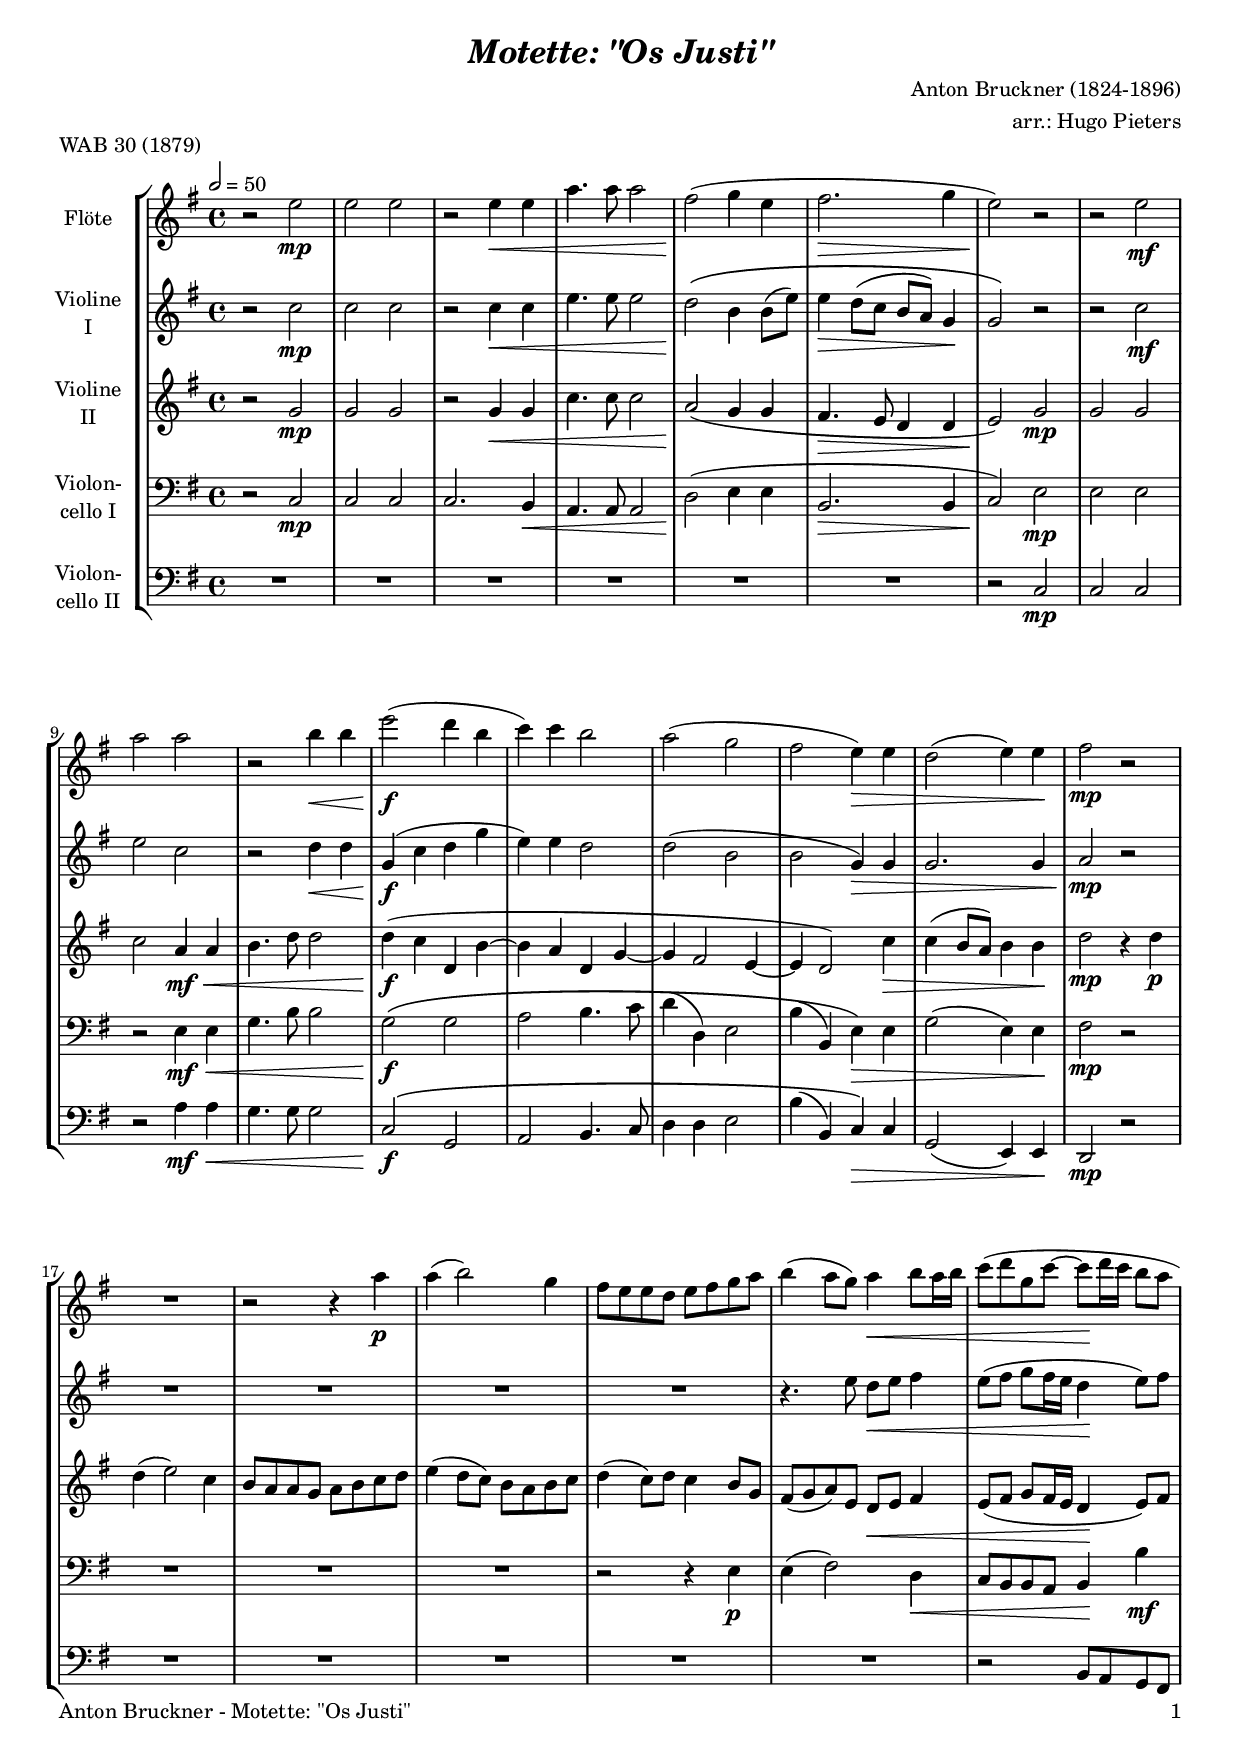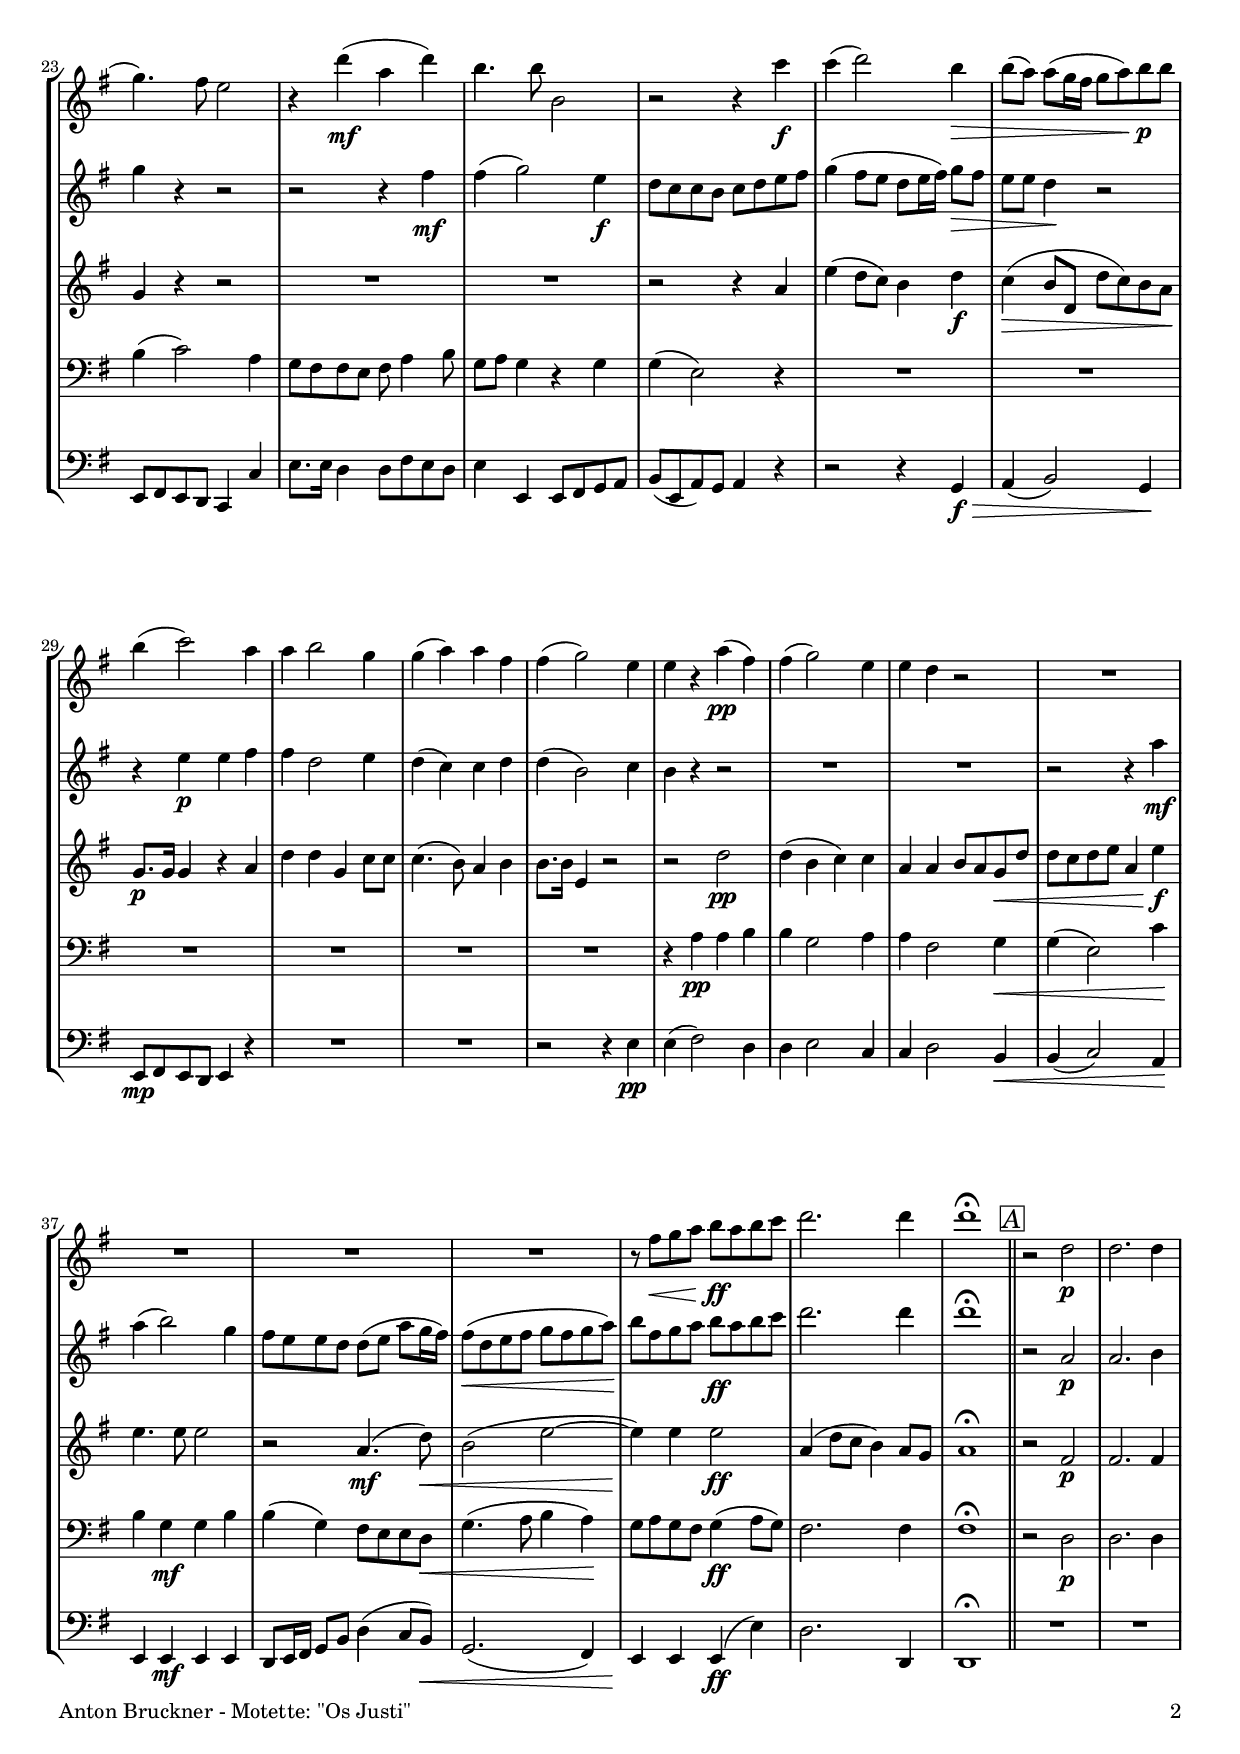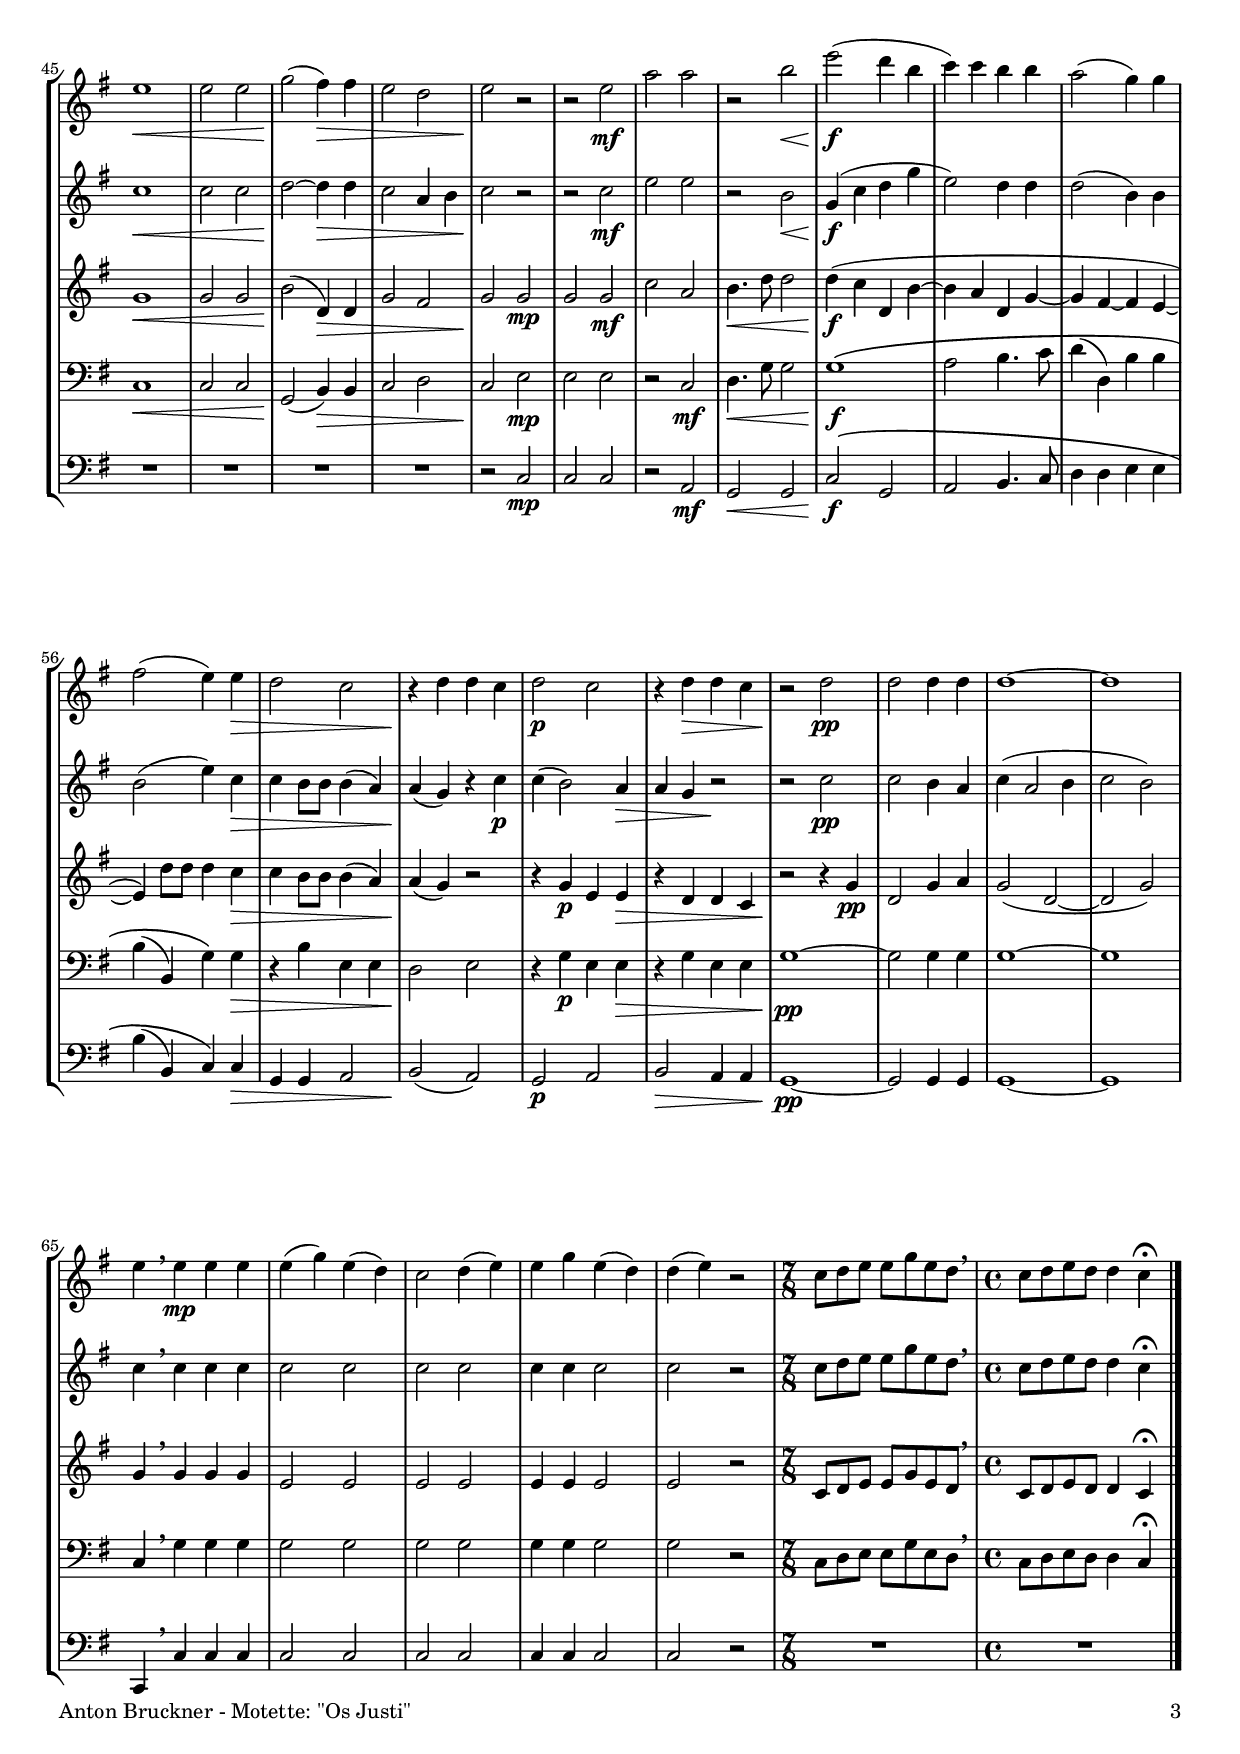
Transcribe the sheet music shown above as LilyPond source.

\version "2.24.4"
\include "deutsch.ly"

#(set-global-staff-size 18)

\header {
  title     = \markup \bold \italic "Motette: \"Os Justi\""
  composer  = "Anton Bruckner (1824-1896)"
  arranger  = "arr.: Hugo Pieters"
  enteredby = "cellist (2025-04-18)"
  piece     = "WAB 30 (1879)"
}

voiceconsts = {
  \key e \minor
  \time 4/4
  \clef "treble"
%  \numericTimeSignature
  \compressEmptyMeasures
  % Set default beaming for all staves
%  \set Timing.beamExceptions = #'()
%  \set Timing.baseMoment     = #(ly:make-moment 1 4)
%  \set Timing.beatStructure  = #'(1 1 1 1)
  \tempo 2=50
}

mifl = "flute"
mist = "string ensemble 1"
mivl = "violin"
miba = "cello"
mipz = "pizzicato strings"

boxa = { \bar "||" \mark \markup \box \italic "A" }
boxb = { \bar "||" \mark \markup \box \italic "B" }


va = \relative c'' {
  \voiceconsts

  r2 e\mp
  e e
  r e4\< e
  a4. a8 a2
  fis(\! g4 e
  fis2.\> g4
  e2)\! r
  r e\mf
  a a
  r h4\< h

  e2(\!\f d4 h
  c) c h2
  a( g
  fis e4)\> e
  d2( e4) e\!
  fis2\mp r
  R1
  r2 r4 a\p
  a( h2) g4
  fis8 e e d e fis g a

  h4( a8 g) a4\< h8 a16 h
  c8( d g, c~ c\! d16 c h8 a
  g4.) fis8 e2
  r4 d'(\mf a d)
  h4. h8 h,2
  r r4 c'\f
  c( d2) h4\>

  h8( a) a( g16 fis g8 a) h\!\p h
  h4( c2) a4
  a h2 g4
  g( a) a fis
  fis( g2) e4
  e r a(\pp fis)
  fis( g2) e4
  e d r2

  R1*4
  r8 fis\< g a h\!\ff a h c
  d2. d4
  d1\fermata \boxa
  r2 d,\p
  d2. d4
  e1\<
  e2 e
  g(\! fis4)\> fis
  e2 d
  
  e\! r
  r e\mf
  a a
  r h\<
  e(\!\f d4 h
  c) c h h
  a2( g4) g
  fis2( e4) e\>
  d2 c
  r4\! d d c

  d2\p c
  r4 d\> d c
  r2\! d\pp
  d d4 d
  d1~
  d
  e4 \breathe e\mp e e
  e( g) e( d)
  c2 d4( e)
  e g e( d)

  d( e) r2 \time 7/8
  c8[ d e] e[ g e d] \breathe \time 4/4
  c d e d d4 c\fermata \bar "|."
}

vb = \relative c'' {
  \voiceconsts

  r2 c\mp
  c c
  r c4\< c
  e4. e8 e2
  d\(\! h4 h8( e)
     e4\> d8( c h a) g4\!
     g2\) r
  r c\mf
  e c
  r d4\< d

  g,(\!\f c d g
  e) e d2
  d( h
  h g4)\> g
  g2. g4
  a2\!\mp r
  R1*4
  r4. e'8 d\< e fis4
  e8( fis g fis16 e d4\! e8) fis

  g4 r r2
  r r4 fis\mf
  fis( g2) e4\f
  d8 c c h c d e fis
  g4( fis8 e d e16 fis) g8\> fis
  e e d4\! r2
  r4 e\p e fis
  fis d2 e4

  d( c) c d
  d( h2) c4
  h r r2
  R1*2
  r2 r4 a'\mf
  a( h2) g4
  fis8 e e d d( e a g16 fis)
  fis8(\< d e fis g fis g a)\!

  h fis g a h\ff a h c
  d2. d4
  d1\fermata \boxa
  r2 a,\p
  a2. h4
  c1\<
  c2 c
  d~\! d4\> d
  c2 a4 h
  c2\! r

  r c\mf
  e e
  r h\<
  g4(\!\f c d g
  e2) d4 d
  d2( h4) h
  h2( e4) c\>
  c h8 h h4( a)
  a(\! g) r c\p
  c( h2) a4\>

  a g r2\!
  r c\pp
  c h4 a
  c( a2 h4
  c2 h)
  c4 \breathe c c c
  c2 c
  c c
  c4 c c2
  c r \time 7/8

  c8[ d e] e[ g e d] \breathe \time 4/4
  c d e d d4 c\fermata \bar "|."
}

vc = \relative c'' {
  \voiceconsts

  r2 g\mp
  g g
  r g4\< g
  c4. c8 c2
  a(\! g4 g
  fis4.\> e8 d4 d
  e2)\! g\mp
  g g
  c a4\mf\< a
  h4. d8 d2

  d4(\!\f c d, h'~
  h a d, g~
  g fis2 e4~
  e d2) c'4\>
  c( h8 a) h4 h\!
  d2\mp r4 d\p
  d( e2) c4
  h8 a a g a h c d

  e4( d8 c) h a h c
  d4( c8) d c4 h8 g
  fis( g a) e d\< e fis4
  e8( fis g fis16 e d4\! e8) fis
  g4 r r2
  R1*2
  r2 r4 a
  e'( d8 c) h4 d\f

  c(\> h8 d, d' c) h a
  g8.\!\p g16 g4 r a
  d d g, c8 c
  c4.( h8) a4 h
  h8. h16 e,4 r2
  r d'\pp
  d4( h c) c
  a a h8 a g\< d'

  d c d e a,4 e'\!\f
  e4. e8 e2
  r a,4.(\mf d8)\<
  h2( e~
  e4)\! e e2\ff
  a,4( d8 c h4) a8 g
  a1\fermata \boxa
  r2 fis\p
  fis2. fis4
  g1\<

  g2 g
  h(\! d,4)\> d
  g2 fis
  g\! g\mp
  g g\mf
  c a
  h4.\< d8 d2
  d4(\!\f c d, h'~
  h a d, g~
  g fis~ fis e~

  e) d'8 d d4 c\>
  c h8 h h4( a)
  a(\! g) r2
  r4 g\p e e\>
  r d d c
  r2\! r4 g'\pp
  d2 g4 a
  g2( d~
  d g)

  g4 \breathe g g g
  e2 e
  e e
  e4 e e2
  e r \time 7/8
  c8[ d e] e[ g e d] \breathe \time 4/4
  c d e d d4 c\fermata \bar "|."
}

vd = \relative c {
  \voiceconsts
  \clef "bass"

  r2 c\mp
  c c
  c2. h4\<
  a4. a8 a2
  d(\! e4 e
  h2.\> h4
  c2)\! e\mp
  e e
  r e4\mf e\<
  g4. h8 h2

  g\(\!\f g
  a h4. c8
     d4( d,) e2
     h'4( h,) e\)\> e
  g2( e4) e\!
  fis2\mp r
  R1*3
  r2 r4 e\p
  e( fis2) d4\<
  c8 h h a h4\! h'\mf

  h( c2) a4
  g8 fis fis e fis a4 h8
  g a g4 r g
  g( e2) r4
  R1*6
  r4 a\pp a h
  h g2 a4
  a fis2 g4\<
  g( e2) c'4\!

  h g\mf g h
  h( g) fis8 e e d\<
  g4.( a8 h4 a)\!
  g8 a g fis g4(\ff a8 g)
  fis2. fis4
  fis1\fermata \boxa
  r2 d\p
  d2. d4
  c1\<
  c2 c

  g(\! h4)\> h
  c2 d
  c\! e\mp
  e e
  r c\mf
  d4.\< g8 g2
  g1\(\!\f
  a2 h4. c8
      d4( d,) h' h
      h( h,) g'\) g\>
  
  r h e, e
  d2\! e
  r4 g\p e e\>
  r g e e
  g1~\!\pp
  g2 g4 g
  g1~
  g
  c,4 \breathe g' g g
  g2 g

  g g
  g4 g g2
  g r \time 7/8
  c,8[ d e] e[ g e d] \breathe \time 4/4
  c d e d d4 c\fermata \bar "|."
}

ve = \relative c {
  \voiceconsts
  \clef "bass"

  R1*6
  r2 c\mp
  c c
  r a'4\mf a\<
  g4. g8 g2
  c,\(\!\f g
      a h4. c8
      d4 d e2
      h'4( h,) c\)\> c

  g2( e4) e\!
  d2\mp r
  R1*5
  r2 h'8 a g fis
  e fis e d c4 c'
  e8. e16 d4 d8 fis e d
  e4 e, e8 fis g a
  h( e, a) g a4 r

  r2 r4 g\f\>
  a( h2) g4\!
  e8\mp fis e d e4 r
  R1*2
  r2 r4 e'\pp
  e( fis2) d4
  d e2 c4
  c d2 h4\<
  h( c2) a4\!

  e e\mf e e
  d8 e16 fis g8 h d4( c8 h)\<
  g2.( fis4)
  e\! e e(\ff e')
  d2. d,4
  d1\fermata \boxa
  R1*6
  r2 c'\mp
  c c
  r a\mf

  g\< g
  c\(\!\f g
     a h4. c8
     d4 d e e
     h'( h,) c\) c\>
  g g a2
  h(\! a)
  g\p a
  h\> a4 a
  g1~\!\pp

  g2 g4 g
  g1~
  g
  c,4 \breathe c' c c
  c2 c
  c c
  c4 c c2
  c r \time 7/8
  R8*7 \time 4/4
  R1 \bar "|."
}


music = \new StaffGroup <<
      \new Staff {
	\set Staff.midiInstrument = \mifl
	\set Staff.instrumentName = \markup \center-column { "Flöte" }
	\transpose e e { \va }
      }

      \new Staff {
	\set Staff.midiInstrument = \mivl
	\set Staff.instrumentName = \markup \center-column { "Violine" "I" }
	\transpose e e { \vb }
      }

      \new Staff {
	\set Staff.midiInstrument = \mivl
	\set Staff.instrumentName = \markup \center-column { "Violine" "II" }
	\transpose e e { \vc }
      }

      \new Staff {
	\set Staff.midiInstrument = \miba
	\set Staff.instrumentName = \markup \center-column { "Violon-" "cello I" }
	\transpose e e { \vd }
      }

      \new Staff {
	\set Staff.midiInstrument = \miba
	\set Staff.instrumentName = \markup \center-column { "Violon-" "cello II" }
	\transpose e e { \ve }
      }
>>

\book {
   \paper {
    print-page-number = ##t
    print-first-page-number = ##t
    ragged-last-bottom = ##f
    oddHeaderMarkup = \markup \null
    evenHeaderMarkup = \markup \null
    oddFooterMarkup = \markup {
      \fill-line {
        \if \should-print-page-number
        "Anton Bruckner - Motette: \"Os Justi\"" \fromproperty #'page:page-number-string
      }
    }
    evenFooterMarkup = \oddFooterMarkup
  } \score {
    \music
    \layout {}
  }

  \score {
    \unfoldRepeats \music

    \midi {
      \context {
        \Score
      }
    }
  }
}